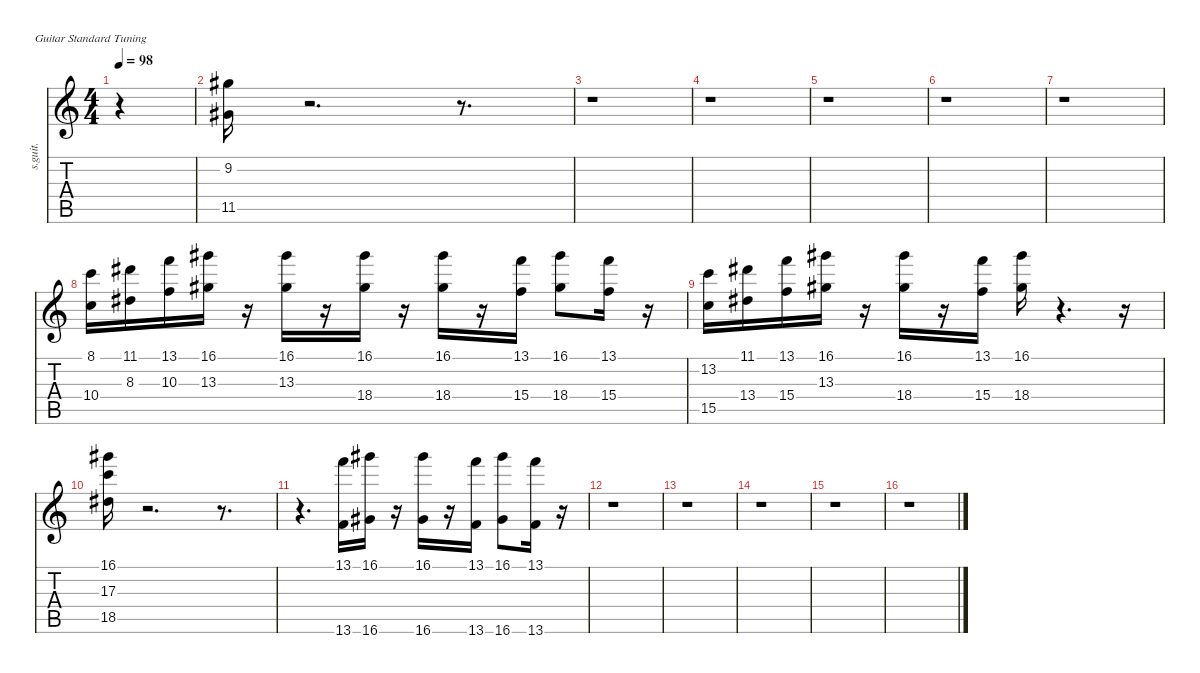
\defaultSystemsLayout 4
\hideDynamics
\bracketExtendMode nobrackets
\track ("" "s.guit.") {instrument brasssection}
\staff {score tabs}
\tuning (E4 B3 G3 D3 A2 E2)
\displaytranspose 12
\ts (4 4)
\beaming (8 2 2 2 2)
\ac
\tempo 98
\clef g2
\ks c
r.4{dy ff instrument brasssection} |
(9.2{acc #} 11.5{acc #}).16 r.2{d} r.8{d} |
r.1 |
r.1 |
r.1 |
r.1 |
r.1 |
(8.1 10.4).16{dy f} (11.1{acc #} 8.3{acc #}).16 (13.1 10.3).16 (16.1{acc #} 13.3{acc #}).16 r.16 (16.1{acc #} 13.3{acc #}).16 r.16 (16.1{acc #} 18.4{acc #}).16 r.16 (16.1{acc #} 18.4{acc #}).16 r.16 (13.1 15.4).16 (16.1{acc #} 18.4{acc #}).8 (13.1 15.4).16 r.16 |
(13.2 15.5).16 (11.1{acc #} 13.4{acc #}).16 (13.1 15.4).16 (16.1{acc #} 13.3{acc #}).16 r.16 (16.1{acc #} 18.4{acc #}).16 r.16 (13.1 15.4).16 (16.1{acc #} 18.4{acc #}).16 r.4{d} r.16 |
(16.1{acc #} 17.3 18.5{acc #}).16{dy ff} r.2{d} r.8{d} |
r.4{d} (13.1 13.6).16{dy p} (16.1{acc #} 16.6{acc #}).16{dy f} r.16 (16.1{acc #} 16.6{acc #}).16{dy ff} r.16 (13.1 13.6).16{dy mp} (16.1{acc #} 16.6{acc #}).8{dy ff} (13.1 13.6).16{dy mp} r.16 |
r.1 |
r.1 |
r.1 |
r.1 |
r.1
